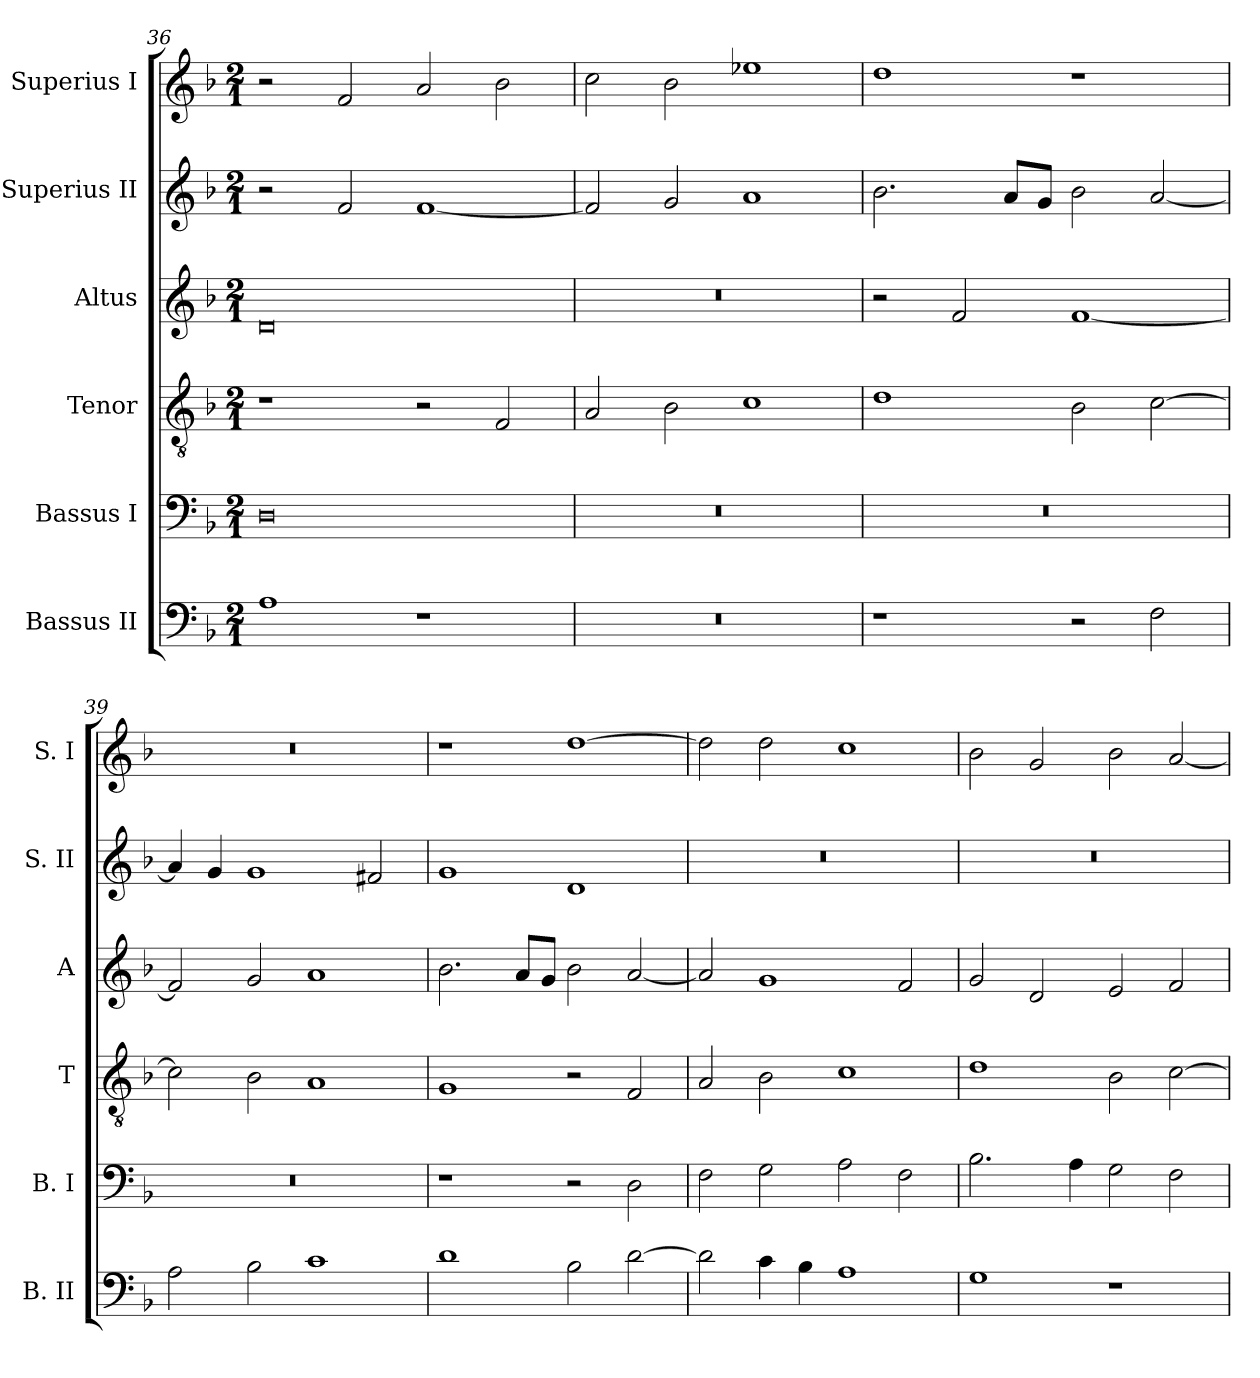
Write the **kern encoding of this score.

**kern	**kern	**kern	**kern	**kern	**kern
*part6	*part5	*part4	*part3	*part2	*part1
*staff6	*staff5	*staff4	*staff3	*staff2	*staff1
*I"Bassus II	*I"Bassus I	*I"Tenor	*I"Altus	*I"Superius II	*I"Superius I
*I'B. II	*I'B. I	*I'T	*I'A	*I'S. II	*I'S. I
*clefF4	*clefF4	*clefGv2	*clefG2	*clefG2	*clefG2
*k[b-]	*k[b-]	*k[b-]	*k[b-]	*k[b-]	*k[b-]
*F:	*F:	*F:	*F:	*F:	*F:
*M2/1	*M2/1	*M2/1	*M2/1	*M2/1	*M2/1
=36	=36	=36	=36	=36	=36
1A	0D	1r	0d	2r	2r
.	.	.	.	2f	2f
1r	.	2r	.	[1f	2a
.	.	2F	.	.	2b-
=37	=37	=37	=37	=37	=37
0r	0r	2A	0r	2f]	2cc
.	.	2B-	.	2g	2b-
.	.	1c	.	1a	1ee-X
=38	=38	=38	=38	=38	=38
1r	0r	1d	2r	2.b-	1dd
.	.	.	2f	.	.
.	.	.	.	8aL	.
.	.	.	.	8gJ	.
2r	.	2B-	[1f	2b-	1r
2F	.	[2c	.	[2a	.
=39	=39	=39	=39	=39	=39
2A	0r	2c]	2f]	4a]	0r
.	.	.	.	4g	.
2B-	.	2B-	2g	1g	.
1c	.	1A	1a	.	.
.	.	.	.	2f#X	.
=40	=40	=40	=40	=40	=40
1d	1r	1G	2.b-	1g	1r
.	.	.	8aL	.	.
.	.	.	8gJ	.	.
2B-	2r	2r	2b-	1d	[1dd
[2d	2D	2F	[2a	.	.
=41	=41	=41	=41	=41	=41
2d]	2F	2A	2a]	0r	2dd]
4c	2G	2B-	1g	.	2dd
4B-	.	.	.	.	.
1A	2A	1c	.	.	1cc
.	2F	.	2f	.	.
=42	=42	=42	=42	=42	=42
1G	2.B-	1d	2g	0r	2b-
.	.	.	2d	.	2g
.	4A	.	.	.	.
1r	2G	2B-	2e	.	2b-
.	2F	[2c	2f	.	[2a
=	=	=	=	=	=
*-	*-	*-	*-	*-	*-
